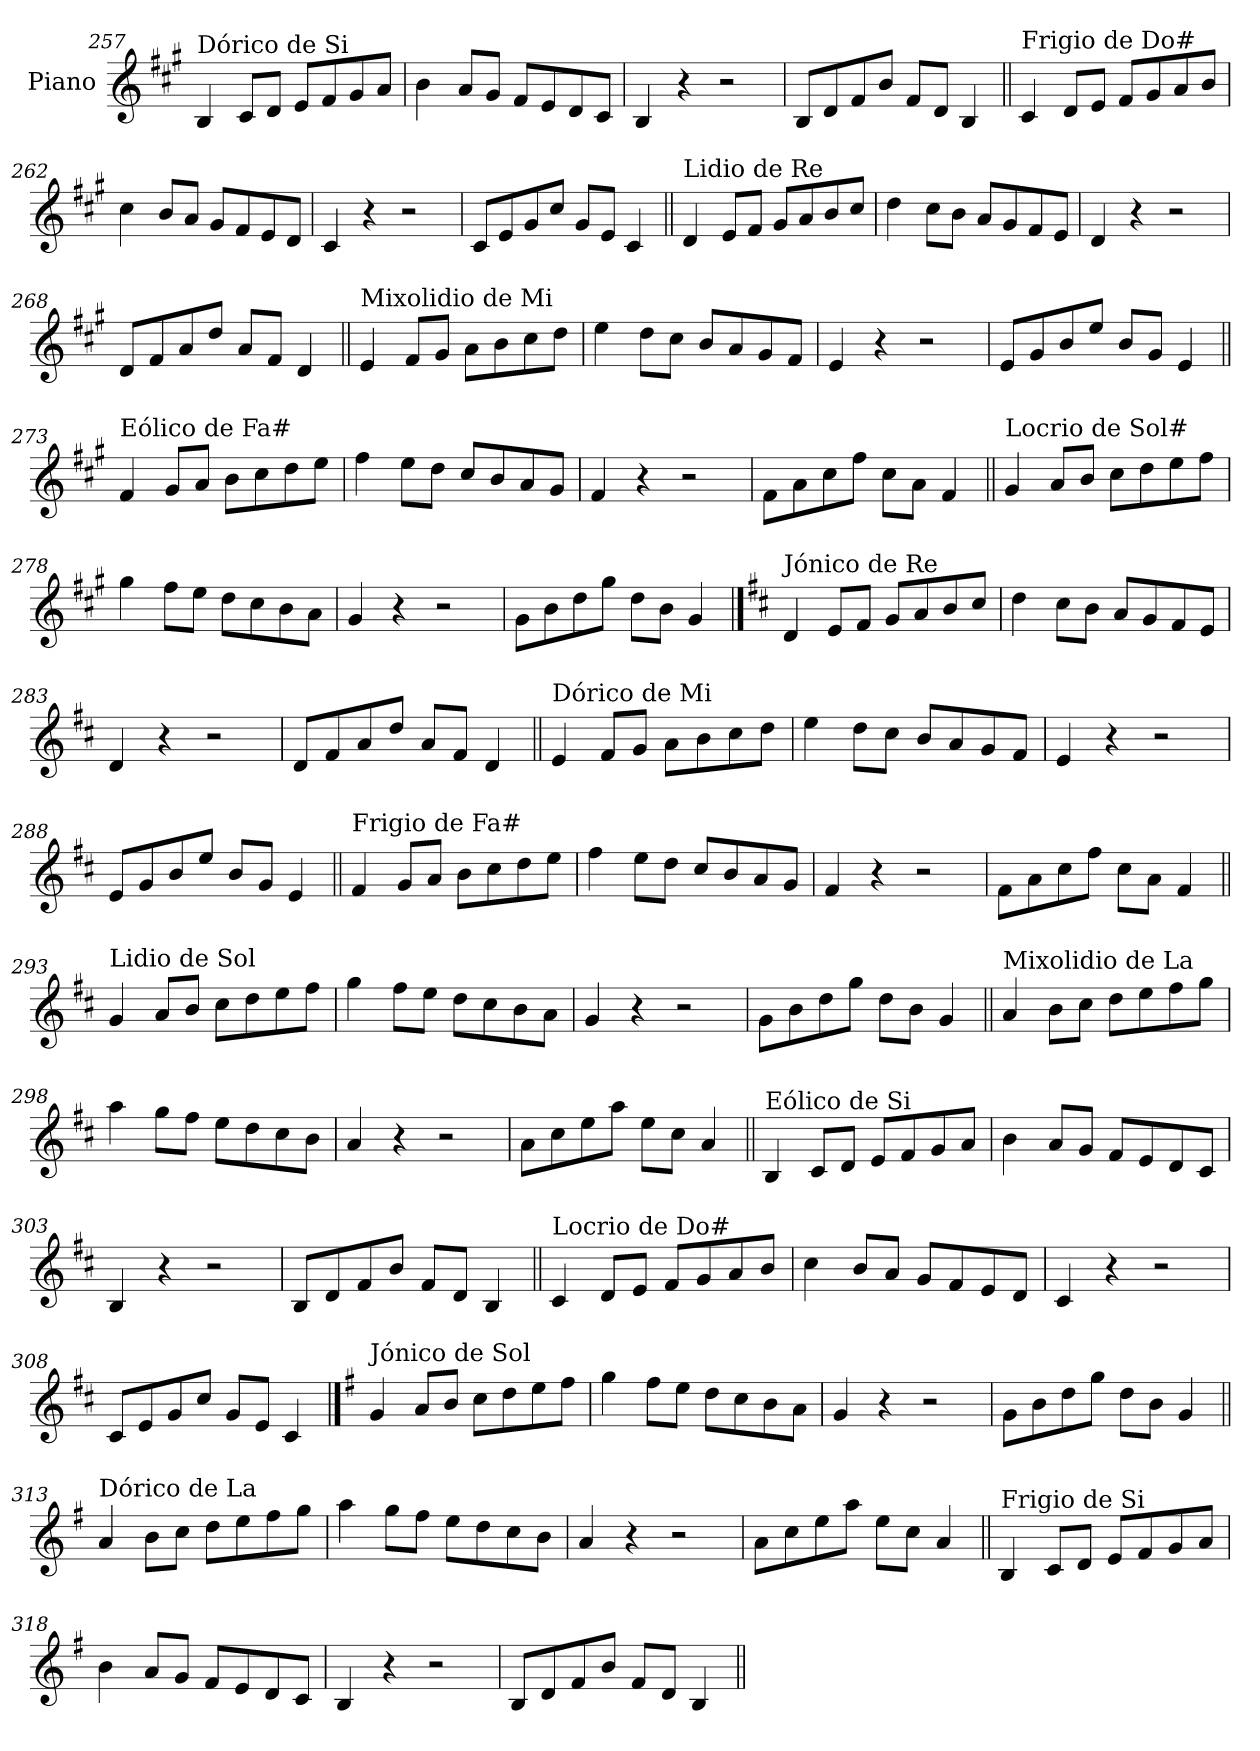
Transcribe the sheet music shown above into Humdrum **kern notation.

**kern
*part1
*staff1
*I"Piano
*I'Pno.
!!LO:LB:g=z
*clefG2
*k[f#c#g#]
=257
!LO:TX:a:t=Dórico de Si
4B/
8c#/L
8d/J
8e/L
8f#/
8g#/
8a/J
=258
4b\
8a/L
8g#/J
8f#/L
8e/
8d/
8c#/J
=259
4B/
4r
2r
=260
8B/L
8d/
8f#/
8b/J
8f#/L
8d/J
4B/
!!LO:LB:g=z
=261||
!LO:TX:a:t=Frigio de Do#
4c#/
8d/L
8e/J
8f#/L
8g#/
8a/
8b/J
=262
4cc#\
8b/L
8a/J
8g#/L
8f#/
8e/
8d/J
=263
4c#/
4r
2r
=264
8c#/L
8e/
8g#/
8cc#/J
8g#/L
8e/J
4c#/
!!LO:LB:g=z
=265||
!LO:TX:a:t=Lidio de Re
4d/
8e/L
8f#/J
8g#/L
8a/
8b/
8cc#/J
=266
4dd\
8cc#\L
8b\J
8a/L
8g#/
8f#/
8e/J
=267
4d/
4r
2r
=268
8d/L
8f#/
8a/
8dd/J
8a/L
8f#/J
4d/
!!LO:LB:g=z
=269||
!LO:TX:a:t=Mixolidio de Mi
4e/
8f#/L
8g#/J
8a\L
8b\
8cc#\
8dd\J
=270
4ee\
8dd\L
8cc#\J
8b/L
8a/
8g#/
8f#/J
=271
4e/
4r
2r
=272
8e/L
8g#/
8b/
8ee/J
8b/L
8g#/J
4e/
!!LO:LB:g=z
=273||
!LO:TX:a:t=Eólico de Fa#
4f#/
8g#/L
8a/J
8b\L
8cc#\
8dd\
8ee\J
=274
4ff#\
8ee\L
8dd\J
8cc#/L
8b/
8a/
8g#/J
=275
4f#/
4r
2r
=276
8f#\L
8a\
8cc#\
8ff#\J
8cc#\L
8a\J
4f#/
!!LO:LB:g=z
=277||
!LO:TX:a:t=Locrio de Sol#
4g#/
8a/L
8b/J
8cc#\L
8dd\
8ee\
8ff#\J
=278
4gg#\
8ff#\L
8ee\J
8dd\L
8cc#\
8b\
8a\J
=279
4g#/
4r
2r
=280
8g#\L
8b\
8dd\
8gg#\J
8dd\L
8b\J
4g#/
!!LO:PB:g=z
==281
*k[f#c#]
!LO:TX:a:t=Jónico de Re
4d/
8e/L
8f#/J
8g/L
8a/
8b/
8cc#/J
=282
4dd\
8cc#\L
8b\J
8a/L
8g/
8f#/
8e/J
=283
4d/
4r
2r
=284
8d/L
8f#/
8a/
8dd/J
8a/L
8f#/J
4d/
!!LO:LB:g=z
=285||
!LO:TX:a:t=Dórico de Mi
4e/
8f#/L
8g/J
8a\L
8b\
8cc#\
8dd\J
=286
4ee\
8dd\L
8cc#\J
8b/L
8a/
8g/
8f#/J
=287
4e/
4r
2r
=288
8e/L
8g/
8b/
8ee/J
8b/L
8g/J
4e/
!!LO:LB:g=z
=289||
!LO:TX:a:t=Frigio de Fa#
4f#/
8g/L
8a/J
8b\L
8cc#\
8dd\
8ee\J
=290
4ff#\
8ee\L
8dd\J
8cc#/L
8b/
8a/
8g/J
=291
4f#/
4r
2r
=292
8f#\L
8a\
8cc#\
8ff#\J
8cc#\L
8a\J
4f#/
!!LO:LB:g=z
=293||
!LO:TX:a:t=Lidio de Sol
4g/
8a/L
8b/J
8cc#\L
8dd\
8ee\
8ff#\J
=294
4gg\
8ff#\L
8ee\J
8dd\L
8cc#\
8b\
8a\J
=295
4g/
4r
2r
=296
8g\L
8b\
8dd\
8gg\J
8dd\L
8b\J
4g/
!!LO:LB:g=z
=297||
!LO:TX:a:t=Mixolidio de La
4a/
8b\L
8cc#\J
8dd\L
8ee\
8ff#\
8gg\J
=298
4aa\
8gg\L
8ff#\J
8ee\L
8dd\
8cc#\
8b\J
=299
4a/
4r
2r
=300
8a\L
8cc#\
8ee\
8aa\J
8ee\L
8cc#\J
4a/
!!LO:LB:g=z
=301||
!LO:TX:a:t=Eólico de Si
4B/
8c#/L
8d/J
8e/L
8f#/
8g/
8a/J
=302
4b\
8a/L
8g/J
8f#/L
8e/
8d/
8c#/J
=303
4B/
4r
2r
=304
8B/L
8d/
8f#/
8b/J
8f#/L
8d/J
4B/
!!LO:LB:g=z
=305||
!LO:TX:a:t=Locrio de Do#
4c#/
8d/L
8e/J
8f#/L
8g/
8a/
8b/J
=306
4cc#\
8b/L
8a/J
8g/L
8f#/
8e/
8d/J
=307
4c#/
4r
2r
=308
8c#/L
8e/
8g/
8cc#/J
8g/L
8e/J
4c#/
!!LO:PB:g=z
==309
*k[f#]
!LO:TX:a:t=Jónico de Sol
4g/
8a/L
8b/J
8cc\L
8dd\
8ee\
8ff#\J
=310
4gg\
8ff#\L
8ee\J
8dd\L
8cc\
8b\
8a\J
=311
4g/
4r
2r
=312
8g\L
8b\
8dd\
8gg\J
8dd\L
8b\J
4g/
!!LO:LB:g=z
=313||
!LO:TX:a:t=Dórico de La
4a/
8b\L
8cc\J
8dd\L
8ee\
8ff#\
8gg\J
=314
4aa\
8gg\L
8ff#\J
8ee\L
8dd\
8cc\
8b\J
=315
4a/
4r
2r
=316
8a\L
8cc\
8ee\
8aa\J
8ee\L
8cc\J
4a/
!!LO:LB:g=z
=317||
!LO:TX:a:t=Frigio de Si
4B/
8c/L
8d/J
8e/L
8f#/
8g/
8a/J
=318
4b\
8a/L
8g/J
8f#/L
8e/
8d/
8c/J
=319
4B/
4r
2r
=320
8B/L
8d/
8f#/
8b/J
8f#/L
8d/J
4B/
=||
*-
